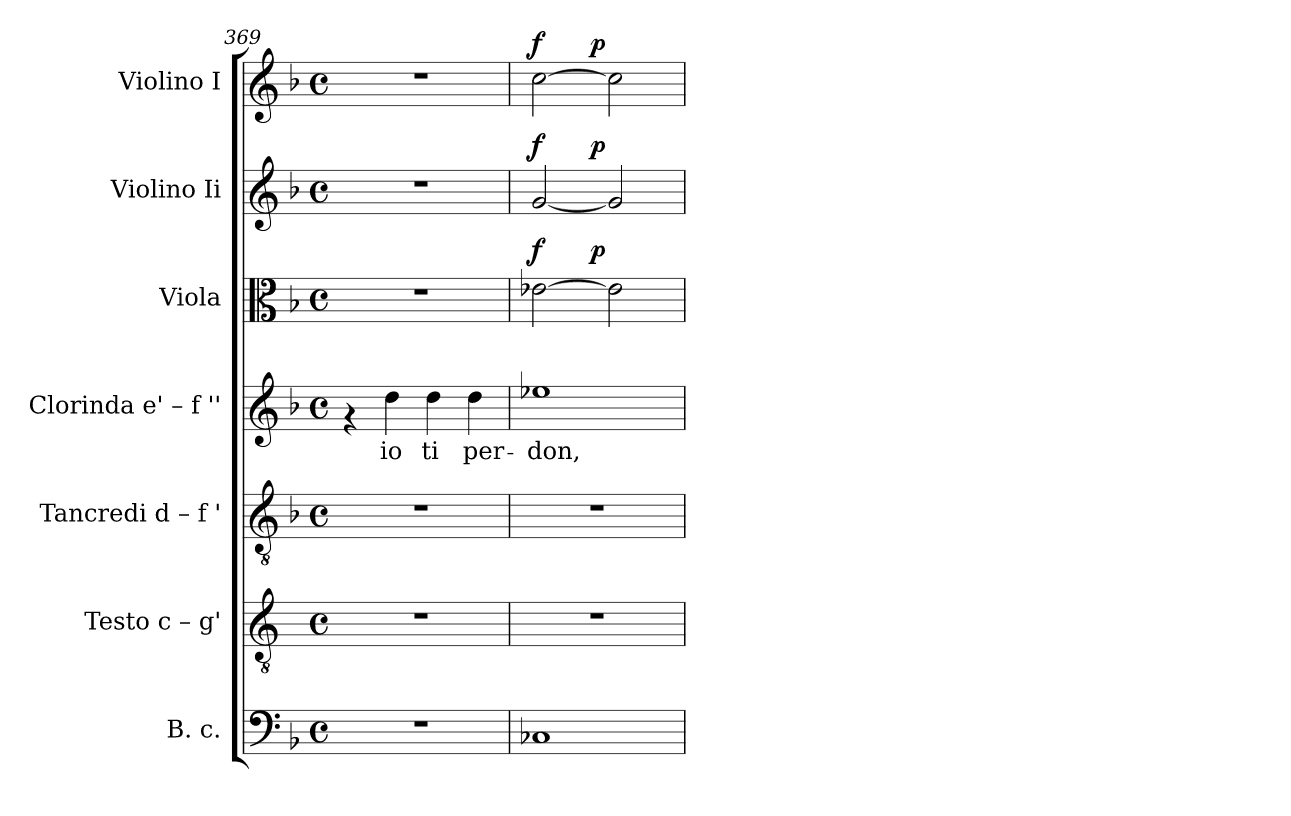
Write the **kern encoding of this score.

**kern	**kern	**kern	**kern	**text	**kern	**dynam	**kern	**dynam	**kern	**text	**dynam
*part7	*part6	*part5	*part4	*part4	*part3	*part3	*part2	*part2	*part1	*part1	*part1
*staff7	*staff6	*staff5	*staff4	*staff4	*staff3	*staff3	*staff2	*staff2	*staff1	*staff1	*staff1
*I"B. c.	*I"Testo  c – g'	*I"Tancredi  d – f '	*I"Clorinda  e' – f ''	*	*I"Viola	*	*I"Violino Ii	*	*I"Violino I	*	*
*clefF4	*clefGv2	*clefGv2	*clefG2	*	*clefC3	*	*clefG2	*	*clefG2	*	*
*k[b-]	*k[]	*k[b-]	*k[b-]	*	*k[b-]	*	*k[b-]	*	*k[b-]	*	*
*F:	*C:	*F:	*F:	*	*F:	*	*F:	*	*F:	*	*
*M4/4	*M4/4	*M4/4	*M4/4	*	*M4/4	*	*M4/4	*	*M4/4	*	*
*met(c)	*met(c)	*met(c)	*met(c)	*	*met(c)	*	*met(c)	*	*met(c)	*	*
=369	=369	=369	=369	=369	=369	=369	=369	=369	=369	=369	=369
1r	1r	1r	4rf	.	1r	.	1r	.	1r	.	.
!	!	!	!	!LO:LY:b:cj	!	!	!	!	!	!	!
.	.	.	4dd\	io	.	.	.	.	.	.	.
!	!	!	!	!LO:LY:b:cj	!	!	!	!	!	!	!
.	.	.	4dd\	ti	.	.	.	.	.	.	.
!	!	!	!	!LO:LY:b:cj	!	!	!	!	!	!	!
.	.	.	4dd\	per-	.	.	.	.	.	.	.
=370	=370	=370	=370	=370	=370	=370	=370	=370	=370	=370	=370
!	!	!	!	!LO:LY:b:cj	!	!LO:DY:a	!	!LO:DY:a	!	!LO:LY:b:cj	!LO:DY:a
*	*	*	*	*	*^	*	*^	*	*^	*	*
1C-	1r	1r	1ee-X	-don,	[>2e-X\	4..ryy	f	[<2g/	4..ryy	f	[>2cc\	4..ryy	.	f
!	!	!	!	!	!	!	!LO:DY:a	!	!	!LO:DY:a	!	!	!	!LO:DY:a
.	.	.	.	.	.	2ryy	p	.	2ryy	p	.	2ryy	.	p
!	!	!	!	!	!	!	!	!	!	!	!	!	!LO:LY:b:cj	!
.	.	.	.	.	2e-\]	.	.	2g/]	.	.	2cc\]	.	.	.
.	.	.	.	.	.	16ryy	.	.	16ryy	.	.	16ryy	.	.
*	*	*	*	*	*v	*v	*	*	*	*	*v	*v	*	*
*	*	*	*	*	*	*	*v	*v	*	*	*	*
=	=	=	=	=	=	=	=	=	=	=	=
*-	*-	*-	*-	*-	*-	*-	*-	*-	*-	*-	*-
